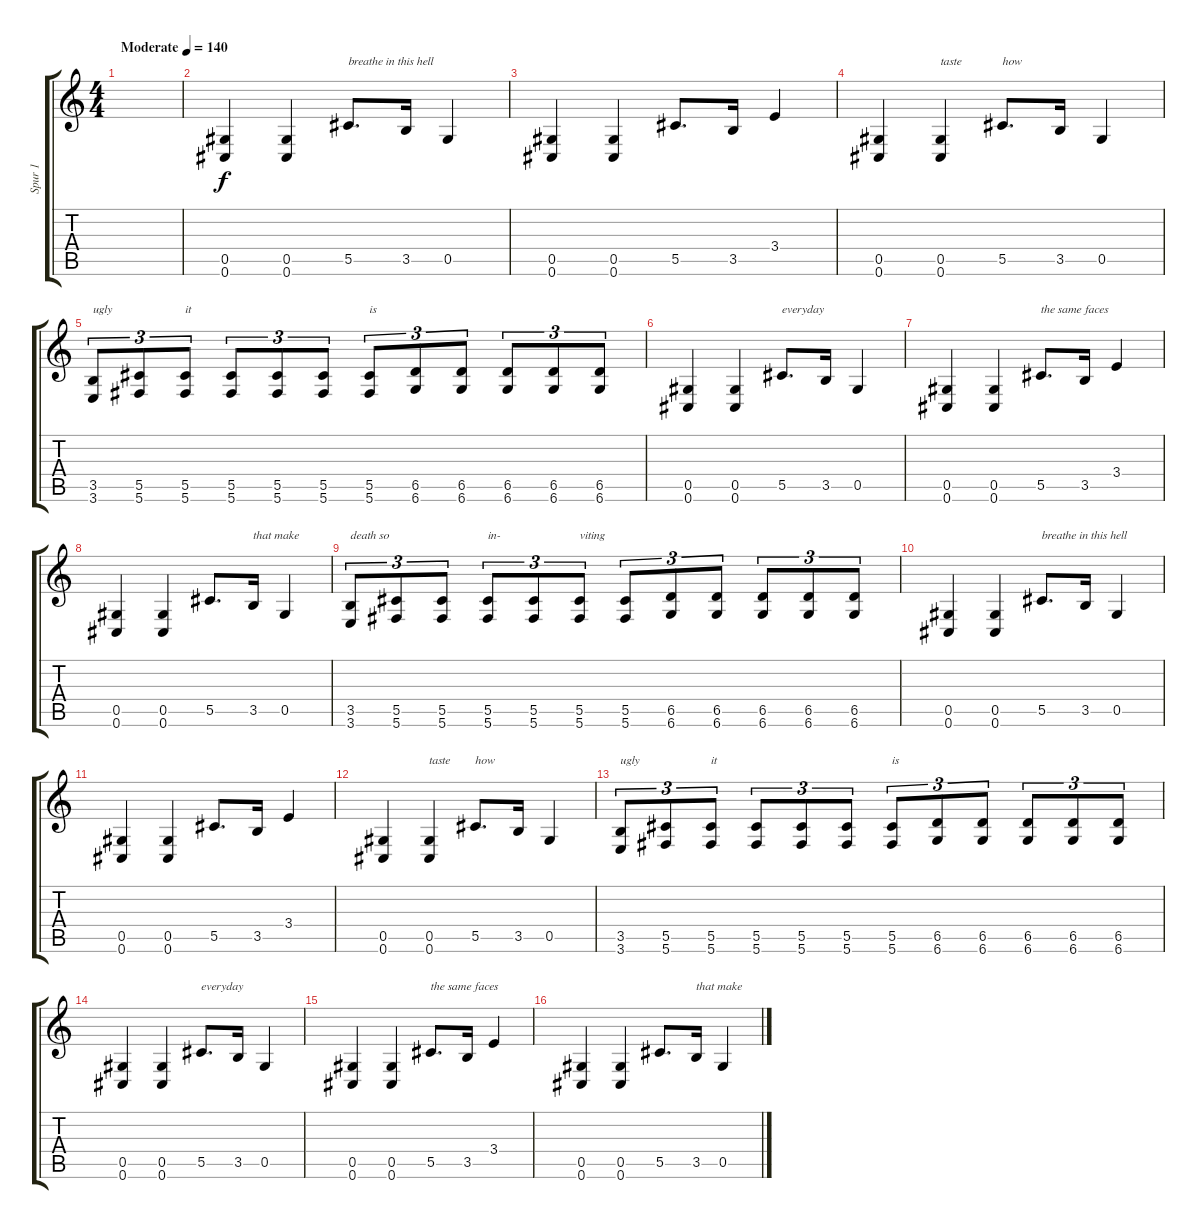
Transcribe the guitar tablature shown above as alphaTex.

\track ("Spur 1" "Spur 1") {instrument overdrivenguitar}
\staff {score tabs}
\tuning (Eb4 Bb3 Gb3 Db3 Ab2 Db2) {hide}
\ts (4 4)
\tempo (140 "Moderate")
\clef g2
\ks c
|
(0.5 0.6).4 (0.5 0.6).4 5.5.8{d txt "breathe in this hell"} 3.5.16 0.5.4 |
(0.5 0.6).4 (0.5 0.6).4 5.5.8{d} 3.5.16 3.4.4 |
(0.5 0.6).4 (0.5 0.6).4{txt "taste"} 5.5.8{d txt "how"} 3.5.16 0.5.4 |
(3.5 3.6).8{tu (3 2) txt "ugly"} (5.5 5.6).8{tu (3 2)} (5.5 5.6).8{tu (3 2) txt "it"} (5.5 5.6).8{tu (3 2)} (5.5 5.6).8{tu (3 2)} (5.5 5.6).8{tu (3 2)} (5.5 5.6).8{tu (3 2) txt "is"} (6.5 6.6).8{tu (3 2)} (6.5 6.6).8{tu (3 2)} (6.5 6.6).8{tu (3 2)} (6.5 6.6).8{tu (3 2)} (6.5 6.6).8{tu (3 2)} |
(0.5 0.6).4 (0.5 0.6).4 5.5.8{d txt "everyday"} 3.5.16 0.5.4 |
(0.5 0.6).4 (0.5 0.6).4 5.5.8{d txt "the same faces"} 3.5.16 3.4.4 |
(0.5 0.6).4 (0.5 0.6).4 5.5.8{d} 3.5.16{txt "that make"} 0.5.4 |
(3.5 3.6).8{tu (3 2) txt "death so"} (5.5 5.6).8{tu (3 2)} (5.5 5.6).8{tu (3 2)} (5.5 5.6).8{tu (3 2) txt "in-"} (5.5 5.6).8{tu (3 2)} (5.5 5.6).8{tu (3 2) txt "viting"} (5.5 5.6).8{tu (3 2)} (6.5 6.6).8{tu (3 2)} (6.5 6.6).8{tu (3 2)} (6.5 6.6).8{tu (3 2)} (6.5 6.6).8{tu (3 2)} (6.5 6.6).8{tu (3 2)} |
(0.5 0.6).4 (0.5 0.6).4 5.5.8{d txt "breathe in this hell"} 3.5.16 0.5.4 |
(0.5 0.6).4 (0.5 0.6).4 5.5.8{d} 3.5.16 3.4.4 |
(0.5 0.6).4 (0.5 0.6).4{txt "taste"} 5.5.8{d txt "how"} 3.5.16 0.5.4 |
(3.5 3.6).8{tu (3 2) txt "ugly"} (5.5 5.6).8{tu (3 2)} (5.5 5.6).8{tu (3 2) txt "it"} (5.5 5.6).8{tu (3 2)} (5.5 5.6).8{tu (3 2)} (5.5 5.6).8{tu (3 2)} (5.5 5.6).8{tu (3 2) txt "is"} (6.5 6.6).8{tu (3 2)} (6.5 6.6).8{tu (3 2)} (6.5 6.6).8{tu (3 2)} (6.5 6.6).8{tu (3 2)} (6.5 6.6).8{tu (3 2)} |
(0.5 0.6).4 (0.5 0.6).4 5.5.8{d txt "everyday"} 3.5.16 0.5.4 |
(0.5 0.6).4 (0.5 0.6).4 5.5.8{d txt "the same faces"} 3.5.16 3.4.4 |
(0.5 0.6).4 (0.5 0.6).4 5.5.8{d} 3.5.16{txt "that make"} 0.5.4
